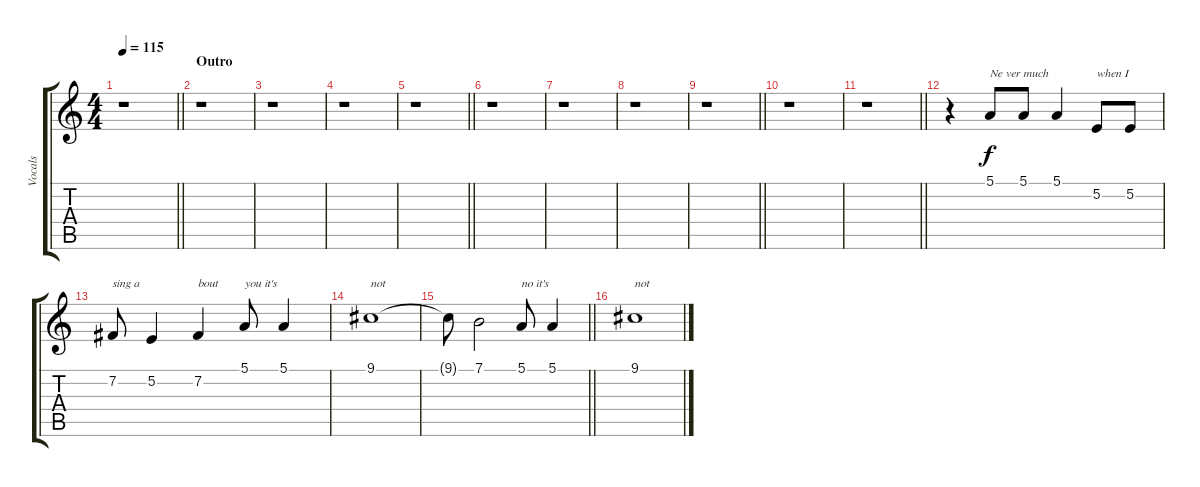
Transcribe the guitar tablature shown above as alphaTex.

\track ("Vocals" "Vocals") {instrument flute}
\staff {score tabs}
\tuning (E4 B3 G3 D3 A2 D2) {hide}
\ts (4 4)
\tempo 115
\clef g2
\barLineRight lightlight
\ks c
r.1{dy f} |
\section ("" "Outro")
r.1 |
r.1 |
r.1 |
\barLineRight lightlight
r.1 |
r.1 |
r.1 |
r.1 |
\barLineRight lightlight
r.1 |
r.1 |
\barLineRight lightlight
r.1 |
r.4 5.1.8{txt "Ne ver much "} 5.1.8 5.1.4 5.2.8{txt "when I"} 5.2.8 |
7.2.8{txt "sing a"} 5.2.4 7.2.4{txt "bout"} 5.1.8{txt "you it's"} 5.1.4 |
9.1.1{txt "not"} |
\barLineRight lightlight
9.1{t}.8 7.1.2 5.1.8{txt "no it's"} 5.1.4 |
9.1.1{txt "not"}
